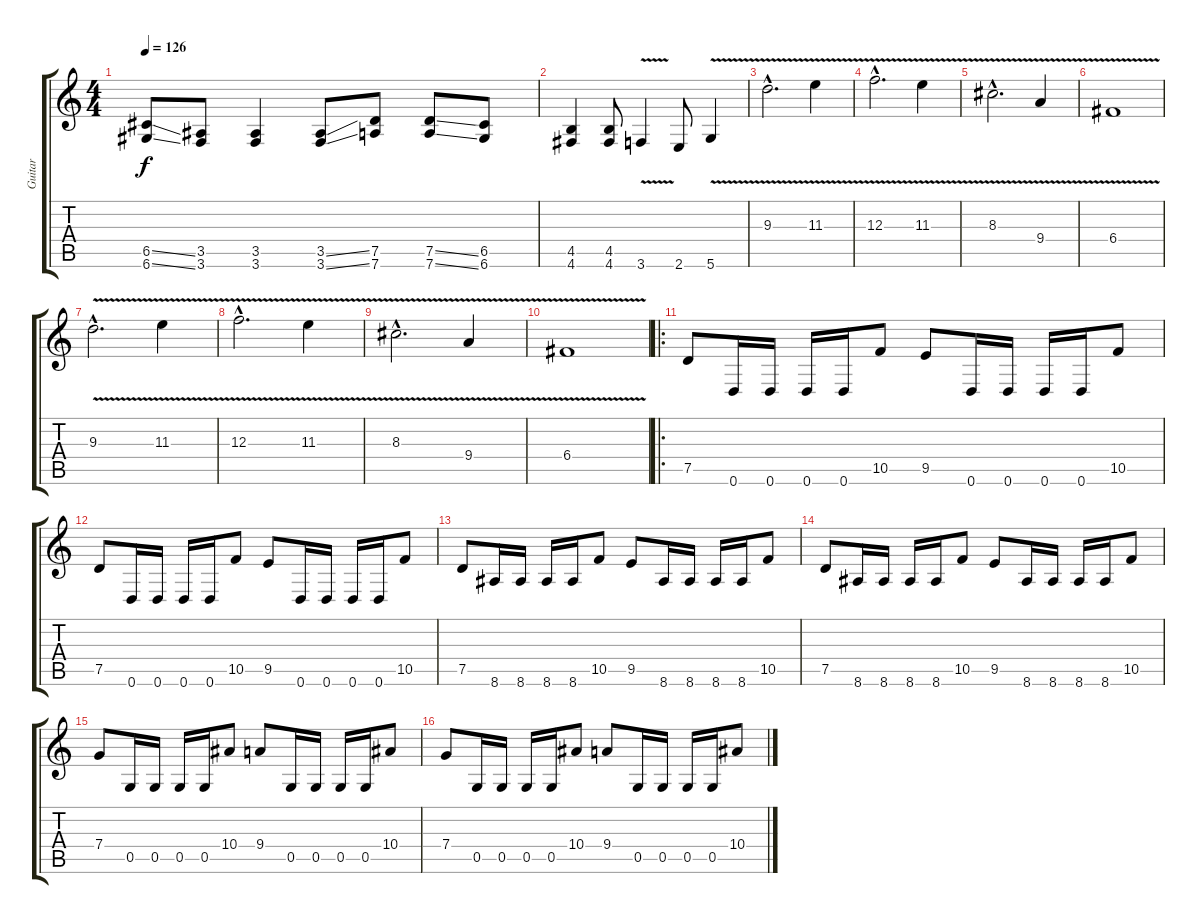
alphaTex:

\track ("Guitar " "Guitar ") {instrument overdrivenguitar}
\staff {score tabs}
\tuning (D4 A3 F3 C3 G2 D2) {hide}
\ts (4 4)
\tempo 126
\clef g2
\ks c
(6.5{ss} 6.6{ss}).8{dy f} (3.5 3.6).8 (3.5 3.6).4 (3.5{ss} 3.6{ss}).8 (7.5 7.6).8 (7.5{ss} 7.6{ss}).8 (6.5 6.6).8 |
(4.5 4.6).4 (4.5 4.6).8 3.6{v}.4 2.6.8 5.6{v}.4 |
9.3{v hac}.2{d} 11.3{v}.4 |
12.3{v hac}.2{d} 11.3{v}.4 |
8.3{v hac}.2{d} 9.4{v}.4 |
6.4{v}.1 |
9.3{v hac}.2{d} 11.3{v}.4 |
12.3{v hac}.2{d} 11.3{v}.4 |
8.3{v hac}.2{d} 9.4{v}.4 |
6.4{v}.1 |
\ro
7.5.8 0.6.16 0.6.16 0.6.16 0.6.16 10.5.8 9.5.8 0.6.16 0.6.16 0.6.16 0.6.16 10.5.8 |
7.5.8 0.6.16 0.6.16 0.6.16 0.6.16 10.5.8 9.5.8 0.6.16 0.6.16 0.6.16 0.6.16 10.5.8 |
7.5.8 8.6.16 8.6.16 8.6.16 8.6.16 10.5.8 9.5.8 8.6.16 8.6.16 8.6.16 8.6.16 10.5.8 |
7.5.8 8.6.16 8.6.16 8.6.16 8.6.16 10.5.8 9.5.8 8.6.16 8.6.16 8.6.16 8.6.16 10.5.8 |
7.4.8 0.5.16 0.5.16 0.5.16 0.5.16 10.4.8 9.4.8 0.5.16 0.5.16 0.5.16 0.5.16 10.4.8 |
7.4.8 0.5.16 0.5.16 0.5.16 0.5.16 10.4.8 9.4.8 0.5.16 0.5.16 0.5.16 0.5.16 10.4.8
